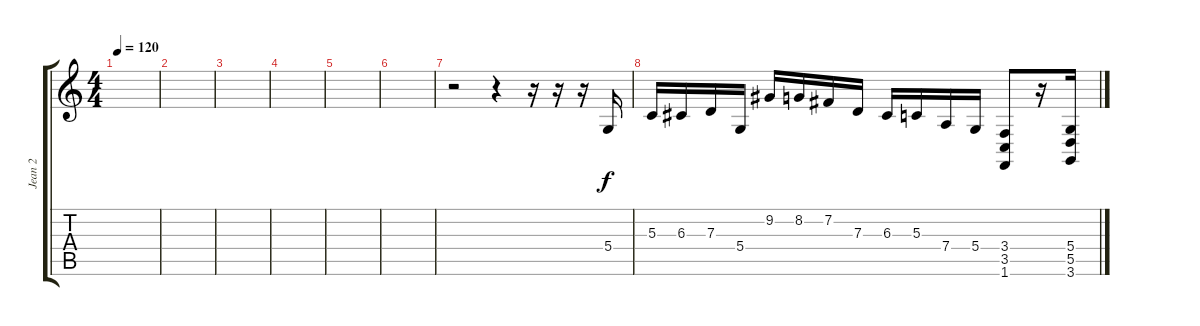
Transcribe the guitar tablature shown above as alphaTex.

\track ("Jean 2" "Jean 2") {instrument choiraahs}
\staff {score tabs}
\tuning (E4 B3 G3 D3 A2 E2) {hide}
\ts (4 4)
\tempo 120
\clef g2
\ks c
|
|
|
|
|
|
r.2 r.4 r.16 r.16 r.16 5.4.16 |
5.3.16 6.3.16 7.3.16 5.4.16 9.2.16 8.2.16 7.2.16 7.3.16 6.3.16 5.3.16 7.4.16 5.4.16 (3.4 3.5 1.6).8 r.16 (5.4 5.5 3.6).16
